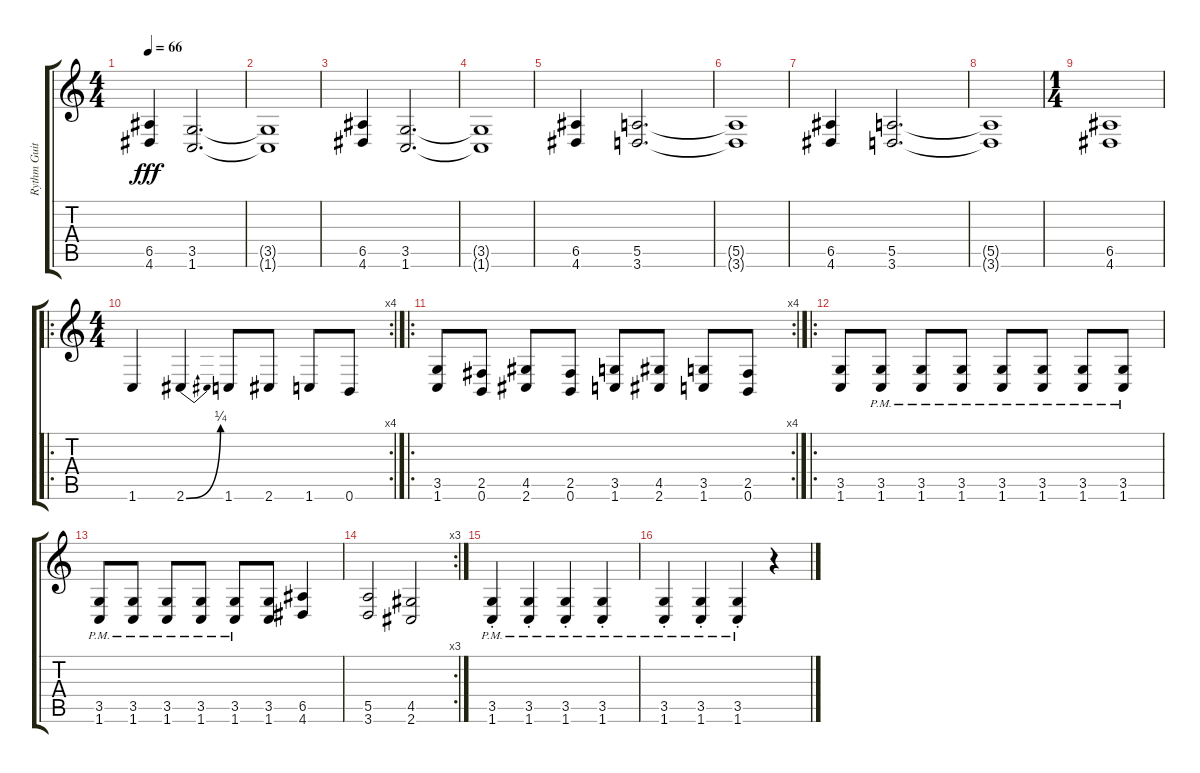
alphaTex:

\track ("Rythm Guitar" "Rythm Guit") {instrument distortionguitar}
\staff {score tabs}
\tuning (B3 Gb3 D3 A2 E2 B1) {hide}
\ts (4 4)
\tempo 66
\clef g2
\ks c
(6.5 4.6).4{dy fff} (3.5 1.6).2{d} |
(3.5{t} 1.6{t}).1 |
(6.5 4.6).4 (3.5 1.6).2{d} |
(3.5{t} 1.6{t}).1 |
(6.5 4.6).4 (5.5 3.6).2{d} |
(5.5{t} 3.6{t}).1 |
(6.5 4.6).4 (5.5 3.6).2{d} |
(5.5{t} 3.6{t}).1 |
\ts (1 4)
(6.5 4.6).1 |
\ro
\rc 4
\ts (4 4)
1.6.4 2.6{be (bend 0 0 60 1)}.4 1.6.8 2.6.8 1.6.8 0.6.8 |
\ro
\rc 4
(3.5 1.6).8 (2.5 0.6).8 (4.5 2.6).8 (2.5 0.6).8 (3.5 1.6).8 (4.5 2.6).8 (3.5 1.6).8 (2.5 0.6).8 |
\ro
(3.5 1.6).8 (3.5{pm} 1.6{pm}).8 (3.5{pm} 1.6{pm}).8 (3.5{pm} 1.6{pm}).8 (3.5{pm} 1.6{pm}).8 (3.5{pm} 1.6{pm}).8 (3.5{pm} 1.6{pm}).8 (3.5{pm} 1.6{pm}).8 |
(3.5{pm} 1.6{pm}).8 (3.5{pm} 1.6{pm}).8 (3.5{pm} 1.6{pm}).8 (3.5{pm} 1.6{pm}).8 (3.5{pm} 1.6{pm}).8 (3.5 1.6).8 (6.5 4.6).4 |
\rc 3
(5.5 3.6).2 (4.5 2.6).2 |
(3.5{pm st} 1.6{pm st}).4 (3.5{pm st} 1.6{pm st}).4 (3.5{pm st} 1.6{pm st}).4 (3.5{pm st} 1.6{pm st}).4 |
(3.5{pm st} 1.6{pm st}).4 (3.5{pm st} 1.6{pm st}).4 (3.5{pm st} 1.6{pm st}).4 r.4
